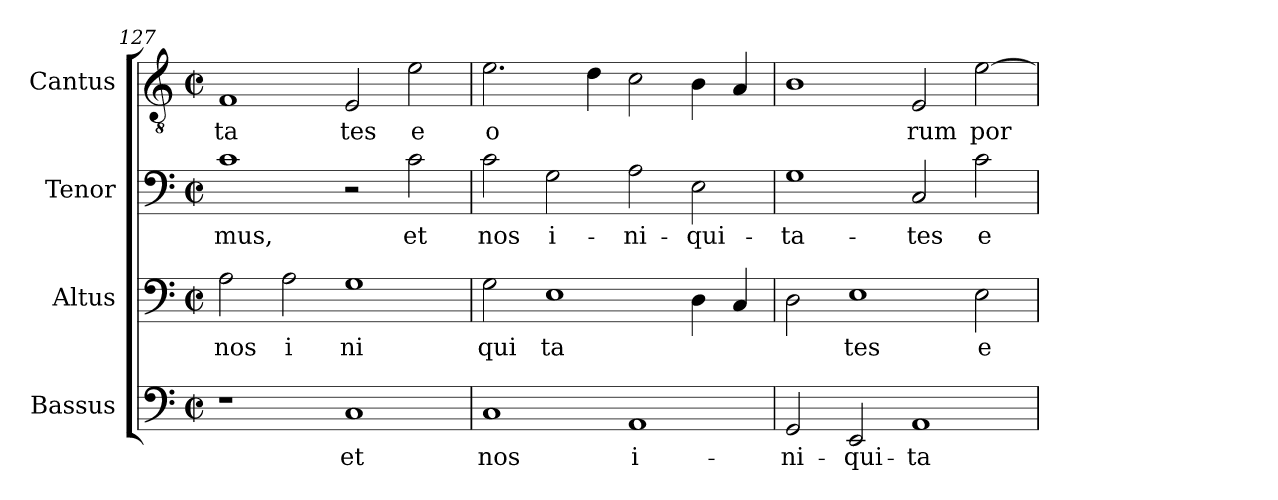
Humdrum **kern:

**kern	**text	**kern	**text	**kern	**text	**kern	**text
*part4	*part4	*part3	*part3	*part2	*part2	*part1	*part1
*staff4	*staff4	*staff3	*staff3	*staff2	*staff2	*staff1	*staff1
*I"Bassus	*	*I"Altus	*	*I"Tenor	*	*I"Cantus	*
*clefF4	*	*clefF4	*	*clefF4	*	*clefGv2	*
*	*	*	*	*	*	*k[]	*
*	*	*	*	*	*	*C:	*
*M2/2	*	*M2/2	*	*M2/2	*	*M2/2	*
*met(c|)	*	*met(c|)	*	*met(c|)	*	*met(c|)	*
=127	=127	=127	=127	=127	=127	=127	=127
!	!	!	!LO:LY:b:cj	!	!LO:LY:b:cj	!	!LO:LY:b:cj
1r	.	2A\	nos	1c	-mus,	1F	ta
!	!	!	!LO:LY:b:cj	!	!	!	!
.	.	2A\	i	.	.	.	.
!	!LO:LY:b:cj	!	!LO:LY:b:cj	!	!	!	!LO:LY:b:cj
1C	et	1G	ni	2r	.	2E/	tes
!	!	!	!	!	!LO:LY:b:cj	!	!LO:LY:b:cj
.	.	.	.	2c\	et	2e\	e
=128	=128	=128	=128	=128	=128	=128	=128
!	!LO:LY:b:cj	!	!LO:LY:b:cj	!	!LO:LY:b:cj	!	!LO:LY:b:cj
1C	nos	2G\	qui	2c\	nos	2.e\	o
!	!	!	!LO:LY:b:cj	!	!LO:LY:b:cj	!	!
.	.	1E	ta	2G\	i-	.	.
.	.	.	.	.	.	4d\	.
!	!LO:LY:b:cj	!	!	!	!LO:LY:b:cj	!	!
1AA	i-	.	.	2A\	-ni-	2c\	.
!	!	!	!	!	!LO:LY:b:cj	!	!
.	.	4D\	.	2E\	-qui-	4B\	.
.	.	4C/	.	.	.	4A/	.
=129	=129	=129	=129	=129	=129	=129	=129
!	!LO:LY:b:cj	!	!	!	!LO:LY:b:cj	!	!
2GG/	-ni-	2D\	.	1G	-ta-	1B	.
!	!LO:LY:b:cj	!	!LO:LY:b:cj	!	!	!	!
2EE/	-qui-	1E	tes	.	.	.	.
!	!LO:LY:b:cj	!	!	!	!LO:LY:b:cj	!	!LO:LY:b:cj
1AA	-ta-	.	.	2C/	-tes	2E/	rum
!	!	!	!LO:LY:b:cj	!	!LO:LY:b:cj	!	!LO:LY:b
.	.	2E\	e	2c\	e-	[>2e\	por
=	=	=	=	=	=	=	=
*-	*-	*-	*-	*-	*-	*-	*-
